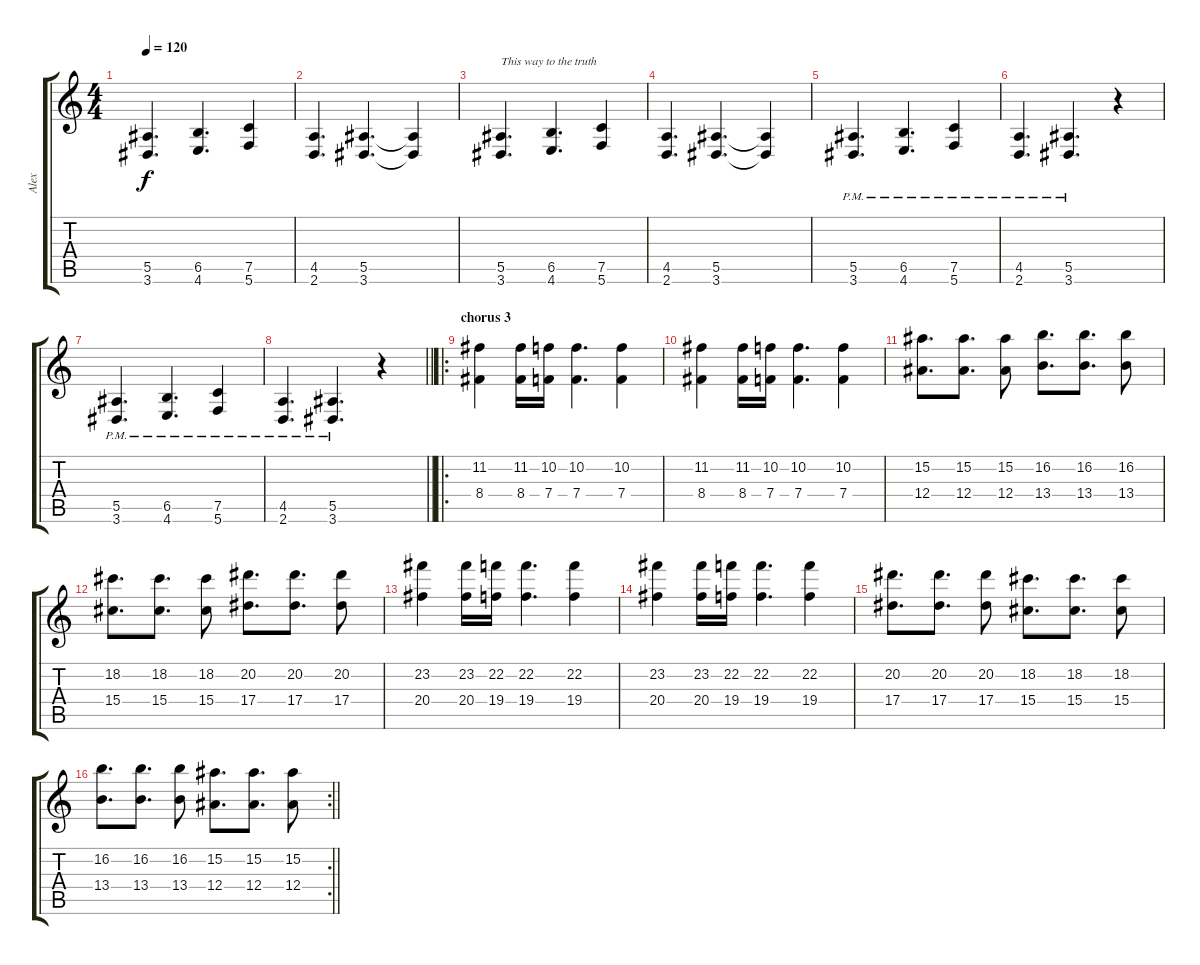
\track ("Alex" "Alex") {instrument overdrivenguitar}
\staff {score tabs}
\tuning (C4 G3 Eb3 Bb2 F2 C2) {hide}
\ts (4 4)
\tempo 120
\clef g2
\ks c
(5.5 3.6).4{d dy f} (6.5 4.6).4{d} (7.5 5.6).4 |
(4.5 2.6).4{d} (5.5 3.6).4{d} (5.5{t} 3.6{t}).4 |
(5.5 3.6).4{d txt "This way to the truth"} (6.5 4.6).4{d} (7.5 5.6).4 |
(4.5 2.6).4{d} (5.5 3.6).4{d} (5.5{t} 3.6{t}).4 |
(5.5{pm} 3.6{pm}).4{d} (6.5{pm} 4.6{pm}).4{d} (7.5{pm} 5.6{pm}).4 |
(4.5{pm} 2.6{pm}).4{d} (5.5{pm} 3.6{pm}).4{d} r.4 |
(5.5{pm} 3.6{pm}).4{d} (6.5{pm} 4.6{pm}).4{d} (7.5{pm} 5.6{pm}).4 |
\barLineRight lightlight
(4.5{pm} 2.6{pm}).4{d} (5.5{pm} 3.6{pm}).4{d} r.4 |
\ro
\section ("" "chorus 3")
(11.2 8.4).4 (11.2 8.4).16 (10.2 7.4).16 (10.2 7.4).4{d} (10.2 7.4).4 |
(11.2 8.4).4 (11.2 8.4).16 (10.2 7.4).16 (10.2 7.4).4{d} (10.2 7.4).4 |
(15.2 12.4).8{d} (15.2 12.4).8{d} (15.2 12.4).8 (16.2 13.4).8{d} (16.2 13.4).8{d} (16.2 13.4).8 |
(18.2 15.4).8{d} (18.2 15.4).8{d} (18.2 15.4).8 (20.2 17.4).8{d} (20.2 17.4).8{d} (20.2 17.4).8 |
(23.2 20.4).4 (23.2 20.4).16 (22.2 19.4).16 (22.2 19.4).4{d} (22.2 19.4).4 |
(23.2 20.4).4 (23.2 20.4).16 (22.2 19.4).16 (22.2 19.4).4{d} (22.2 19.4).4 |
(20.2 17.4).8{d} (20.2 17.4).8{d} (20.2 17.4).8 (18.2 15.4).8{d} (18.2 15.4).8{d} (18.2 15.4).8 |
\rc 2
\barLineRight lightlight
(16.2 13.4).8{d} (16.2 13.4).8{d} (16.2 13.4).8 (15.2 12.4).8{d} (15.2 12.4).8{d} (15.2 12.4).8
